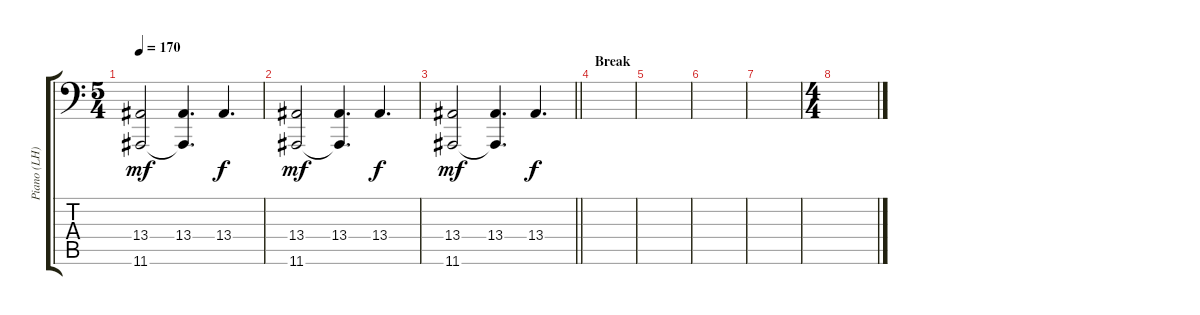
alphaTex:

\track ("Piano (LH)" "Piano (LH)") {instrument electricpiano1}
\staff {score tabs}
\tuning (C3 G2 D2 A1 E1 B0) {hide}
\ts (5 4)
\tempo 170
\clef f4
\ks c
(13.4 11.6).2{dy mf} (13.4 11.6{t}).4{d} 13.4.4{d dy f} |
(13.4 11.6).2{dy mf} (13.4 11.6{t}).4{d} 13.4.4{d dy f} |
\barLineRight lightlight
(13.4 11.6).2{dy mf} (13.4 11.6{t}).4{d} 13.4.4{d dy f} |
\section ("" "Break")
|
|
|
|
\ts (4 4)
